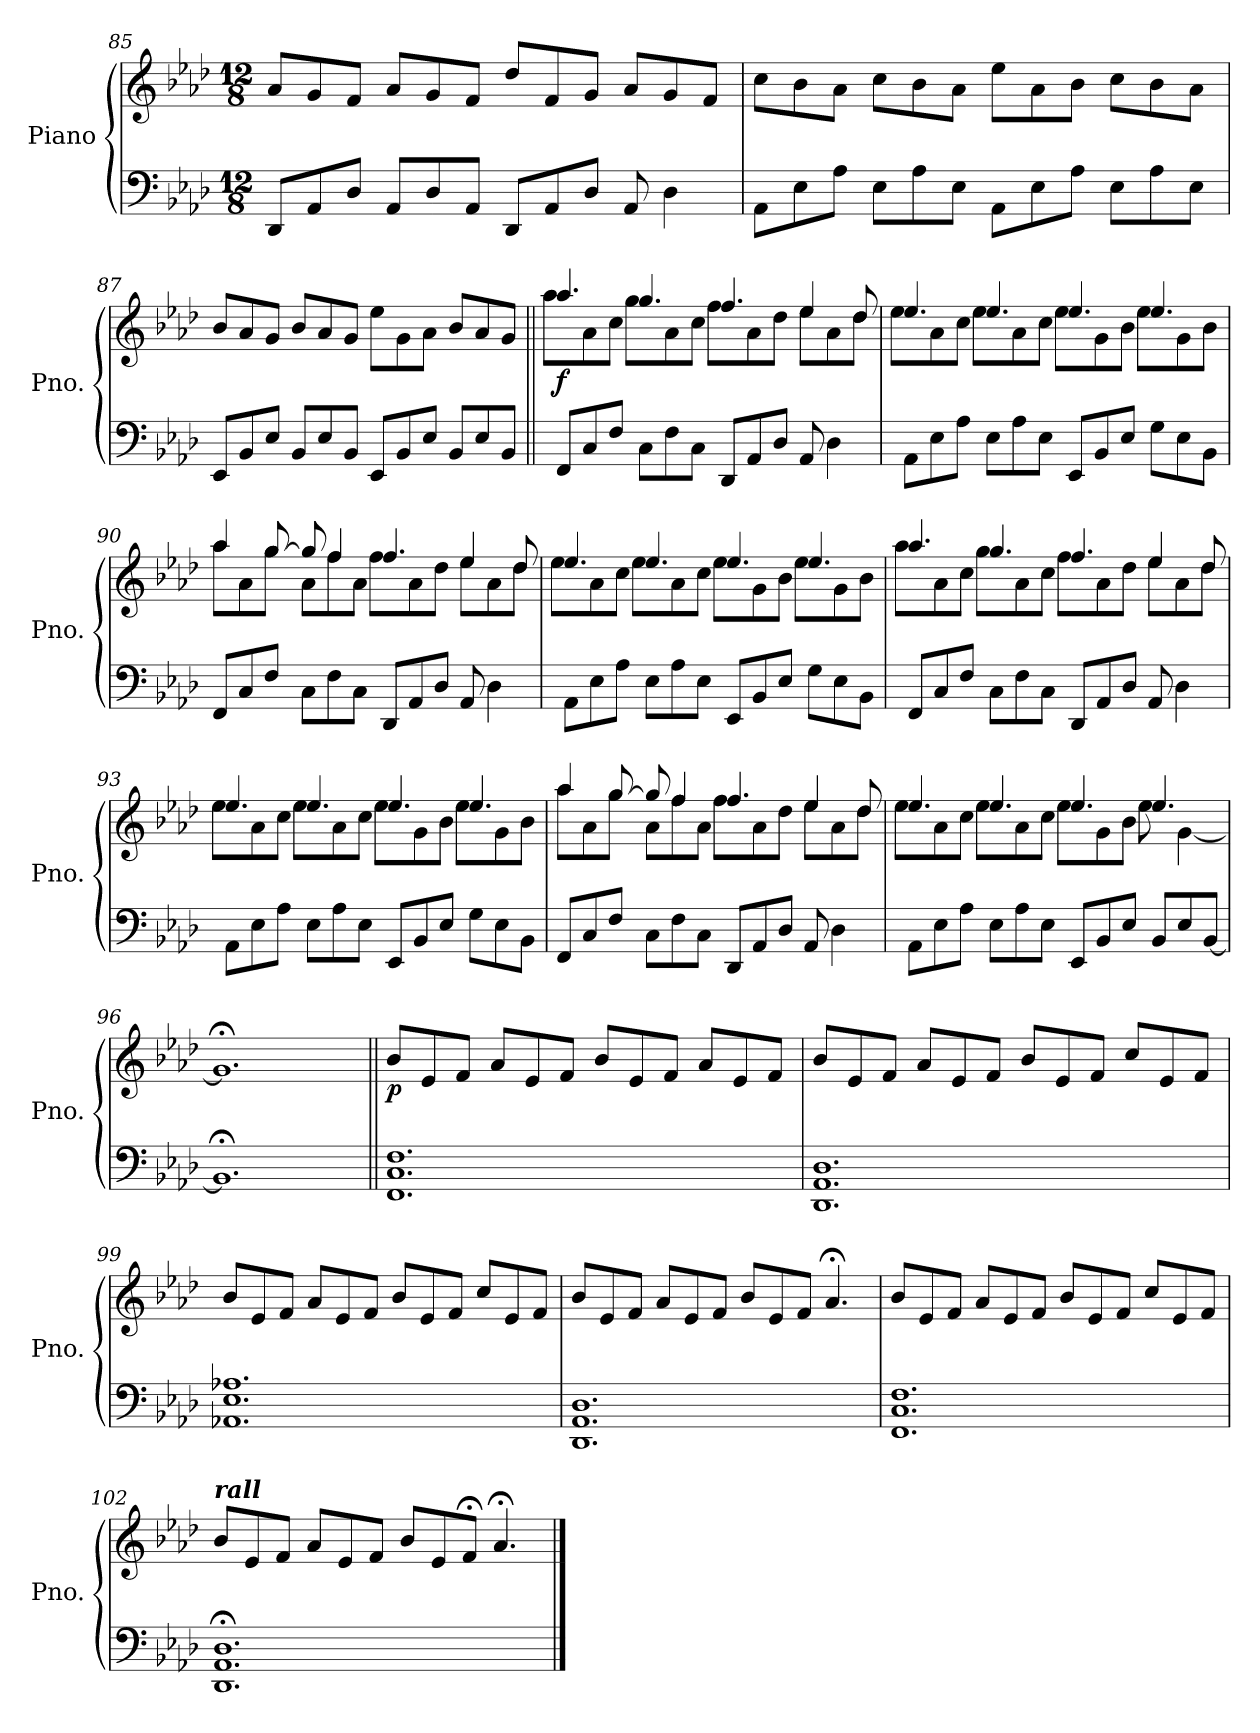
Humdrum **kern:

**kern	**kern	**dynam
*part1	*part1	*part1
*staff2	*staff1	*staff1/2
*I"Piano	*	*
*I'Pno.	*	*
!!LO:LB:g=z
*clefF4	*clefG2	*
*k[b-e-a-d-]	*k[b-e-a-d-]	*
*M12/8	*M12/8	*
=85	=85	=85
8DD-/L	8a-/L	.
8AA-/	8g/	.
8D-/J	8f/J	.
8AA-/L	8a-/L	.
8D-/	8g/	.
8AA-/J	8f/J	.
8DD-/L	8dd-/L	.
8AA-/	8f/	.
8D-/J	8g/J	.
8AA-/	8a-/L	.
4D-\	8g/	.
.	8f/J	.
=86	=86	=86
8AA-\L	8cc\L	.
8E-\	8b-\	.
8A-\J	8a-\J	.
8E-\L	8cc\L	.
8A-\	8b-\	.
8E-\J	8a-\J	.
8AA-\L	8ee-\L	.
8E-\	8a-\	.
8A-\J	8b-\J	.
8E-\L	8cc\L	.
8A-\	8b-\	.
8E-\J	8a-\J	.
=87	=87	=87
8EE-/L	8b-/L	.
8BB-/	8a-/	.
8E-/J	8g/J	.
8BB-/L	8b-/L	.
8E-/	8a-/	.
8BB-/J	8g/J	.
8EE-/L	8ee-\L	.
8BB-/	8g\	.
8E-/J	8a-\J	.
8BB-/L	8b-/L	.
8E-/	8a-/	.
8BB-/J	8g/J	.
!!LO:LB:g=z
=88||	=88||	=88||
*	*MM144	*
*	*^	*
!	!	!	!LO:DY:b
8FF/L	4.aa-/	8aa-\L	f
8C/	.	8a-\	.
8F/J	.	8cc\J	.
8C\L	4.gg/	8gg\L	.
8F\	.	8a-\	.
8C\J	.	8cc\J	.
8DD-/L	4.ff/	8ff\L	.
8AA-/	.	8a-\	.
8D-/J	.	8dd-\J	.
8AA-/	4ee-/	8ee-\L	.
4D-\	.	8a-\	.
.	8dd-/	8dd-\J	.
=89	=89	=89	=89
8AA-\L	4.ee-/	8ee-\L	.
8E-\	.	8a-\	.
8A-\J	.	8cc\J	.
8E-\L	4.ee-/	8ee-\L	.
8A-\	.	8a-\	.
8E-\J	.	8cc\J	.
8EE-/L	4.ee-/	8ee-\L	.
8BB-/	.	8g\	.
8E-/J	.	8b-\J	.
8G\L	4.ee-/	8ee-\L	.
8E-\	.	8g\	.
8BB-\J	.	8b-\J	.
!!LO:PB:g=z	!!
=90	=90	=90	=90
8FF/L	4aa-/	8aa-\L	.
8C/	.	8a-\	.
8F/J	[8gg/	8gg\J	.
8C\L	8gg/]	8a-\L	.
8F\	4ff/	8ff\	.
8C\J	.	8a-\J	.
8DD-/L	4.ff/	8ff\L	.
8AA-/	.	8a-\	.
8D-/J	.	8dd-\J	.
8AA-/	4ee-/	8ee-\L	.
4D-\	.	8a-\	.
.	8dd-/	8dd-\J	.
=91	=91	=91	=91
8AA-\L	4.ee-/	8ee-\L	.
8E-\	.	8a-\	.
8A-\J	.	8cc\J	.
8E-\L	4.ee-/	8ee-\L	.
8A-\	.	8a-\	.
8E-\J	.	8cc\J	.
8EE-/L	4.ee-/	8ee-\L	.
8BB-/	.	8g\	.
8E-/J	.	8b-\J	.
8G\L	4.ee-/	8ee-\L	.
8E-\	.	8g\	.
8BB-\J	.	8b-\J	.
!!LO:LB:g=z	!!
=92	=92	=92	=92
8FF/L	4.aa-/	8aa-\L	.
8C/	.	8a-\	.
8F/J	.	8cc\J	.
8C\L	4.gg/	8gg\L	.
8F\	.	8a-\	.
8C\J	.	8cc\J	.
8DD-/L	4.ff/	8ff\L	.
8AA-/	.	8a-\	.
8D-/J	.	8dd-\J	.
8AA-/	4ee-/	8ee-\L	.
4D-\	.	8a-\	.
.	8dd-/	8dd-\J	.
=93	=93	=93	=93
8AA-\L	4.ee-/	8ee-\L	.
8E-\	.	8a-\	.
8A-\J	.	8cc\J	.
8E-\L	4.ee-/	8ee-\L	.
8A-\	.	8a-\	.
8E-\J	.	8cc\J	.
8EE-/L	4.ee-/	8ee-\L	.
8BB-/	.	8g\	.
8E-/J	.	8b-\J	.
8G\L	4.ee-/	8ee-\L	.
8E-\	.	8g\	.
8BB-\J	.	8b-\J	.
!!LO:LB:g=z	!!
=94	=94	=94	=94
8FF/L	4aa-/	8aa-\L	.
8C/	.	8a-\	.
8F/J	[8gg/	8gg\J	.
8C\L	8gg/]	8a-\L	.
8F\	4ff/	8ff\	.
8C\J	.	8a-\J	.
8DD-/L	4.ff/	8ff\L	.
8AA-/	.	8a-\	.
8D-/J	.	8dd-\J	.
8AA-/	4ee-/	8ee-\L	.
4D-\	.	8a-\	.
.	8dd-/	8dd-\J	.
=95	=95	=95	=95
8AA-\L	4.ee-/	8ee-\L	.
8E-\	.	8a-\	.
8A-\J	.	8cc\J	.
8E-\L	4.ee-/	8ee-\L	.
8A-\	.	8a-\	.
8E-\J	.	8cc\J	.
8EE-/L	4.ee-/	8ee-\L	.
8BB-/	.	8g\	.
8E-/J	.	8b-\J	.
8BB-/L	4.ee-/	8ee-\	.
8E-/	.	[4g\	.
[8BB-/J	.	.	.
*	*v	*v	*
=96	=96	=96
1.BB-;<]	1.g;<]	.
!!LO:LB:g=z
=97||	=97||	=97||
*	*MM120	*
!	!	!LO:DY:b
1.FF 1.C 1.F	8b-/L	p
.	8e-/	.
.	8f/J	.
.	8a-/L	.
.	8e-/	.
.	8f/J	.
.	8b-/L	.
.	8e-/	.
.	8f/J	.
.	8a-/L	.
.	8e-/	.
.	8f/J	.
=98	=98	=98
1.DD- 1.AA- 1.D-	8b-/L	.
.	8e-/	.
.	8f/J	.
.	8a-/L	.
.	8e-/	.
.	8f/J	.
.	8b-/L	.
.	8e-/	.
.	8f/J	.
.	8cc/L	.
.	8e-/	.
.	8f/J	.
=99	=99	=99
1.AA-X 1.E- 1.A-X	8b-/L	.
.	8e-/	.
.	8f/J	.
.	8a-/L	.
.	8e-/	.
.	8f/J	.
.	8b-/L	.
.	8e-/	.
.	8f/J	.
.	8cc/L	.
.	8e-/	.
.	8f/J	.
!!LO:LB:g=z
=100	=100	=100
1.DD- 1.AA- 1.D-	8b-/L	.
.	8e-/	.
.	8f/J	.
.	8a-/L	.
.	8e-/	.
.	8f/J	.
.	8b-/L	.
.	8e-/	.
.	8f/J	.
.	4.a-;</	.
=101	=101	=101
1.FF 1.C 1.F	8b-/L	.
.	8e-/	.
.	8f/J	.
.	8a-/L	.
.	8e-/	.
.	8f/J	.
.	8b-/L	.
.	8e-/	.
.	8f/J	.
.	8cc/L	.
.	8e-/	.
.	8f/J	.
=102	=102	=102
!	!LO:TX:a:Bi:t=rall	!
1.DD-;< 1.AA-;< 1.D-;<	8b-/L	.
.	8e-/	.
.	8f/J	.
.	8a-/L	.
.	8e-/	.
.	8f/J	.
.	8b-/L	.
.	8e-/	.
.	8f;</J	.
.	4.a-;</	.
==	==	==
*-	*-	*-
